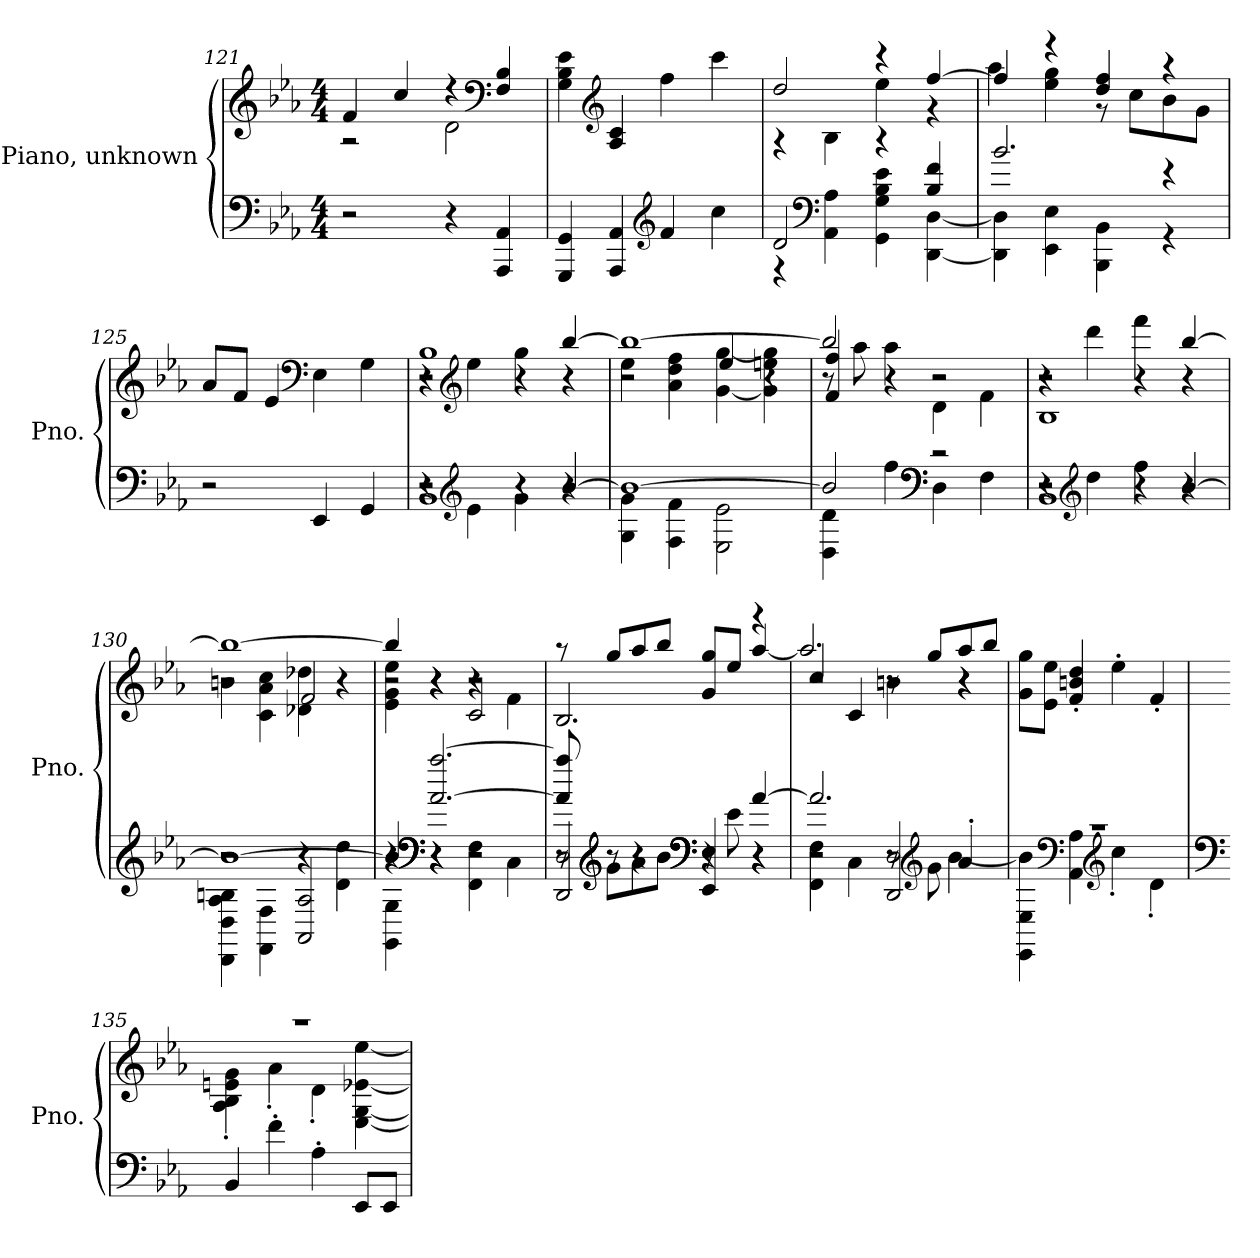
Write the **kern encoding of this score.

**kern	**kern
*part1	*part1
*staff2	*staff1
*I"Piano, unknown	*
*I'Pno.	*
!!LO:LB:g=z
*clefF4	*clefG2
*k[b-e-a-]	*k[b-e-a-]
*M4/4	*M4/4
=121	=121
*	*^
2r	4f/	2r
.	4cc/	.
4r	4r	2d\
*	*clefF4	*
4AAA-/ 4AA-/	4F/ 4B-/	.
*	*v	*v
=122	=122
4GGG/ 4GG/	4G\ 4B-\ 4e-\
*	*clefG2
4AAA-/ 4AA-/	4A-/ 4c/
*clefG2	*
4f/	4ff\
4cc\	4ccc\
=123	=123
*^	*^
2d/	4r	2dd/	4r
*clefF4	*	*	*
.	4AA-\ 4A-\	.	4B-\
4r	4GG\ 4G\ 4B-\ 4e-\	4r	4ee-\
4B-/ 4f/	[4DD\ [4D\	[4ff/	4r
=124	=124	=124	=124
2.b-/	4DD\] 4D\]	4ff/]	4aa-\
.	4EE-\ 4E-\	4r	4ee-\ 4gg\
.	4BBB-\ 4BB-\	4dd/ 4ff/	8r
.	.	.	8cc\L
4r	4r	4r	8b-\
.	.	.	8g\J
*v	*v	*	*
*	*v	*v
=125	=125
2r	8a-/L
.	8f/J
.	4e-/
*	*clefF4
4EE-/	4E-\
4GG/	4G\
!!LO:LB:g=z
=126	=126
*^	*^
*	*^	*	*^
2r	4r	1BB-	2r	4r	1B-
*clefG2	*	*	*clefG2	*	*
.	4e-\	.	.	4ee-\	.
4r	4g\	.	4r	4gg\	.
[4b-/	4r	.	[4bb-/	4r	.
*	*v	*v	*	*	*
=127	=127	=127	=127	=127
1b-_	4G\ 4g\	1bb-_	4ee-\	2r
.	4F\ 4f\	.	4a-\ 4dd\ 4ff\	.
.	2E-\ 2e-\	.	[4g\ [4gg\	4ee-/
.	.	.	4g\] 4een\ 4gg\]	4r
=128	=128	=128	=128	=128
2b-/]	4D\ 4d\	2bb-/]	8r	4f/ 4ff/
.	.	.	8aa-\	.
.	4ff\	.	4aa-\	4r
*clefF4	*	*	*	*
2r	4D\	2r	4d\	2r
.	4F\	.	4f\	.
=129	=129	=129	=129	=129
*	*^	*	*	*
1BB-	4r	2r	2r	4r	1B-
*clefG2	*	*	*	*	*
.	4dd\	.	.	4ddd\	.
.	4ff\	4r	4r	4fff\	.
.	4r	[4b-/	[4bb-/	4r	.
=130	=130	=130	=130	=130	=130
2r	4DD\ 4D\ 4A-\ 4Bn\	1b-_	1bb-_	4bn\	2r
.	4FF\ 4F\	.	.	4c\ 4a-\ 4cc\	.
2AA-/ 2A-/	4r	.	.	4d-X\ 4dd-X\	2f/
.	4d\ 4dd\	.	.	4r	.
!!LO:LB:g=z	!!	!!
=131	=131	=131	=131	=131	=131
4r	4GG\ 4G\	4b-/]	4bb-/]	4e-\ 4g\ 4ee-\	2r
*clefF4	*	*	*	*	*
[2.a-/ [2.aa-/	4r	4r	4r	4r	.
.	4FF\ 4F\	2r	2r	4r	2c/
.	4C\	.	.	4f\	.
*	*	*	*	*v	*v
=132	=132	=132	=132	=132
8a-/] 8aa-/]	8r	2DD/ 2D/	8r	2.B-/
*clefG2	*	*	*	*
8r	8g\L	.	8gg/L	.
4r	8a-\	.	8aa-/	.
.	8b-\J	.	8bb-/J	.
*clefF4	*	*	*	*
4r	8r	4EE-/ 4E-/	8g/ 8gg/L	.
.	8e-\	.	8ee-/J	.
[4a-/	4r	4r	4r	[4aa-/
=133	=133	=133	=133	=133
*	*	*	*	*^
2.a-/]	4FF\ 4F\	2r	4cc/	2r	2.aa-/]
.	4C\	.	4c/	.	.
.	8r	2DD/ 2D/	8r	4bn\	.
*clefG2	*	*	*	*	*
.	8g\	.	8gg/L	.	.
4a-'/	[4b-\	.	8aa-/	4r	4r
.	.	.	8bb-/J	.	.
*	*v	*v	*	*	*
*	*	*v	*v	*v
=134	=134	=134
1r	4EE-\ 4E-\ 4b-\]	8g\ 8gg\L
.	.	8e-\ 8ee-\J
*clefF4	*	*
.	4AA-\ 4A-\	4f/' 4bn/' 4dd/'
*clefG2	*	*
.	4cc'\	4ee-'\
.	4d'\	4f'/
*v	*v	*
!!LO:LB:g=z
=135	=135
*clefF4	*
*	*^
4BB-/	1r	4A-\' 4B-\' 4en\' 4g\'
4f'\	.	4a-'\
4A-'\	.	4d'\
8EE-/L	.	[4E-\ [4G\ [4e-X\ [4ee-\
8EE-/J	.	.
*	*v	*v
=	=
*-	*-
